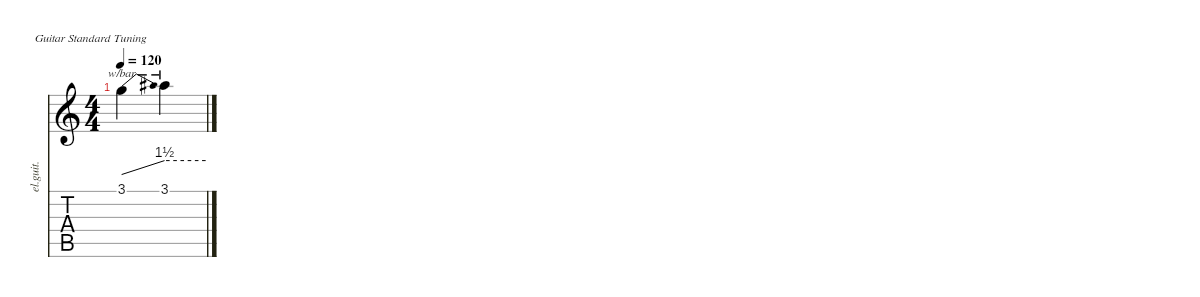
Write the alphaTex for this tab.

\defaultSystemsLayout 4
\hideDynamics
\bracketExtendMode nobrackets
\otherSystemsTrackNameOrientation horizontal
\track ("Clean Guitar" "el.guit.") {instrument electricguitarclean}
\staff {score tabs}
\tuning (E4 B3 G3 D3 A2 E2)
\ts (4 4)
\tempo 120
\clef g2
\ks c
3.1.4{tbe (dive default 0 0 46.8 6) dy mf instrument electricguitarclean beam Down} 3.1.4{tbe (hold default 0 6 60 6) beam Down}
